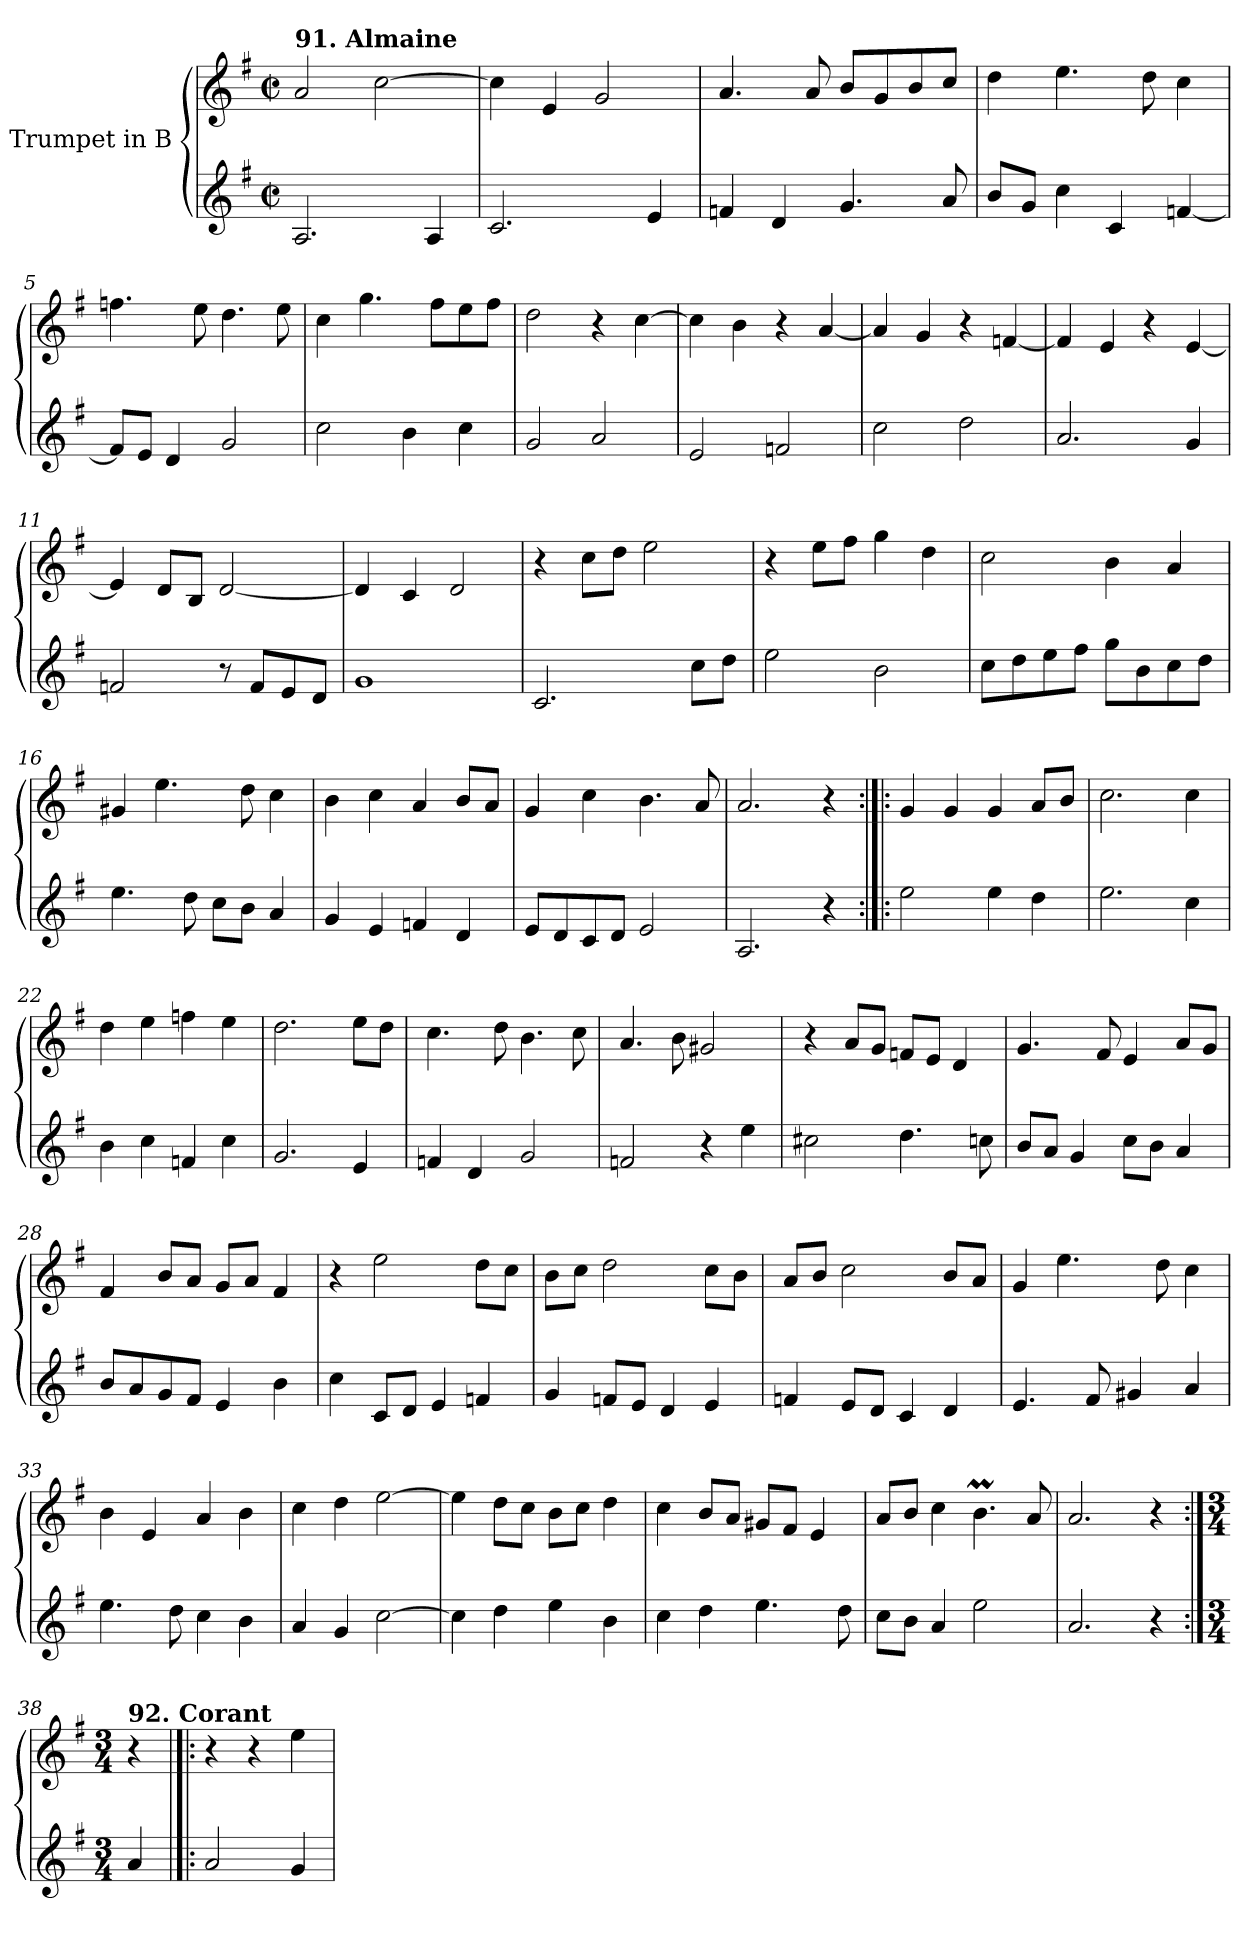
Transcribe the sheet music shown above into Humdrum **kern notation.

**kern	**kern
*part2	*part1
*staff2	*staff1
*I"Trumpet in Bb 2	*I"Trumpet in Bb 1
*clefG2	*clefG2
*ITrd1c2	*ITrd1c2
*k[b-]	*k[b-]
*F:	*F:
*M2/2	*M2/2
*met(c|)	*met(c|)
*MM180	*MM180
=1	=1
!	!LO:TX:a:B:t=91. Almaine
2.G/	2g/
.	[2b-\
4G/	.
=2	=2
2.B-/	4b-\]
.	4d/
.	2f/
4d/	.
=3	=3
4e-X/	4.g/
4c/	.
.	8g/
4.f/	8a/L
.	8f/
.	8a/
8g/	8b-/J
=4	=4
8a/L	4cc\
8f/J	.
4b-\	4.dd\
4B-/	.
.	8cc\
[4e-X/	4b-\
!!LO:LB:g=z
=5	=5
8e-/L]	4.ee-X\
8d/J	.
4c/	.
.	8dd\
2f/	4.cc\
.	8dd\
=6	=6
2b-\	4b-\
.	4.ff\
4a\	.
.	8ee\L
4b-\	8dd\
.	8ee\J
=7	=7
2f/	2cc\
2g/	4r
.	[4b-\
=8	=8
2d/	4b-\]
.	4a\
2e-X/	4r
.	[4g/
=9	=9
2b-\	4g/]
.	4f/
2cc\	4r
.	[4e-X/
!!LO:LB:g=z
=10	=10
2.g/	4e-/]
.	4d/
.	4r
4f/	[4d/
=11	=11
2e-X/	4d/]
.	8c/L
.	8A/J
8r	[2c/
8e-/L	.
8d/	.
8c/J	.
=12	=12
1f	4c/]
.	4B-/
.	2c/
=13	=13
2.B-/	4r
.	8b-\L
.	8cc\J
.	2dd\
8b-\L	.
8cc\J	.
=14	=14
2dd\	4r
.	8dd\L
.	8ee\J
2a\	4ff\
.	4cc\
!!LO:LB:g=z
=15	=15
8b-\L	2b-\
8cc\	.
8dd\	.
8ee\J	.
8ff\L	4a\
8a\	.
8b-\	4g/
8cc\J	.
=16	=16
4.dd\	4f#X/
.	4.dd\
8cc\	.
8b-\L	.
8a\J	8cc\
4g/	4b-\
=17	=17
4f/	4a\
4d/	4b-\
4e-X/	4g/
4c/	8a/L
.	8g/J
=18	=18
8d/L	4f/
8c/	.
8B-/	4b-\
8c/J	.
2d/	4.a\
.	8g/
=19	=19
2.G/	2.g/
4r	4r
!!LO:PB:g=z
=20:|!|:	=20:|!|:
2dd\	4f/
.	4f/
4dd\	4f/
4cc\	8g/L
.	8a/J
=21	=21
2.dd\	2.b-\
4b-\	4b-\
=22	=22
4a\	4cc\
4b-\	4dd\
4e-X/	4ee-X\
4b-\	4dd\
=23	=23
2.f/	2.cc\
4d/	8dd\L
.	8cc\J
=24	=24
4e-X/	4.b-\
4c/	.
.	8cc\
2f/	4.a\
.	8b-\
!!LO:LB:g=z
=25	=25
2e-X/	4.g/
.	8a\
4r	2f#X/
4dd\	.
=26	=26
2bn\	4r
.	8g/L
.	8f/J
4.cc\	8e-X/L
.	8d/J
.	4c/
8b-X\	.
=27	=27
8a/L	4.f/
8g/J	.
4f/	.
.	8e/
8b-\L	4d/
8a\J	.
4g/	8g/L
.	8f/J
=28	=28
8a/L	4e/
8g/	.
8f/	8a/L
8e/J	8g/J
4d/	8f/L
.	8g/J
4a\	4e/
=29	=29
4b-\	4r
8B-/L	2dd\
8c/J	.
4d/	.
4e-X/	8cc\L
.	8b-\J
!!LO:LB:g=z
=30	=30
4f/	8a\L
.	8b-\J
8e-X/L	2cc\
8d/J	.
4c/	.
4d/	8b-\L
.	8a\J
=31	=31
4e-X/	8g/L
.	8a/J
8d/L	2b-\
8c/J	.
4B-/	.
4c/	8a/L
.	8g/J
=32	=32
4.d/	4f/
.	4.dd\
8e/	.
4f#X/	.
.	8cc\
4g/	4b-\
=33	=33
4.dd\	4a\
.	4d/
8cc\	.
4b-\	4g/
4a\	4a\
=34	=34
4g/	4b-\
4f/	4cc\
[2b-\	[2dd\
!!LO:LB:g=z
=35	=35
4b-\]	4dd\]
4cc\	8cc\L
.	8b-\J
4dd\	8a\L
.	8b-\J
4a\	4cc\
=36	=36
4b-\	4b-\
4cc\	8a/L
.	8g/J
4.dd\	8f#X/L
.	8e/J
.	4d/
8cc\	.
=37	=37
8b-\L	8g/L
8a\J	8a/J
4g/	4b-\
2dd\	4.am\
.	8g/
=38	=38
2.g/	2.g/
4r	4r
!!LO:LB:g=z
=38X1:|!	=38X1:|!
*M3/4	*M3/4
!	!LO:TX:a:B:t=92. Corant
4g/	4r
=39!|:	=39!|:
*k[b-e-]	*k[b-e-]
*B-:	*B-:
2g/	4r
.	4r
4f/	4dd\
=	=
*-	*-
